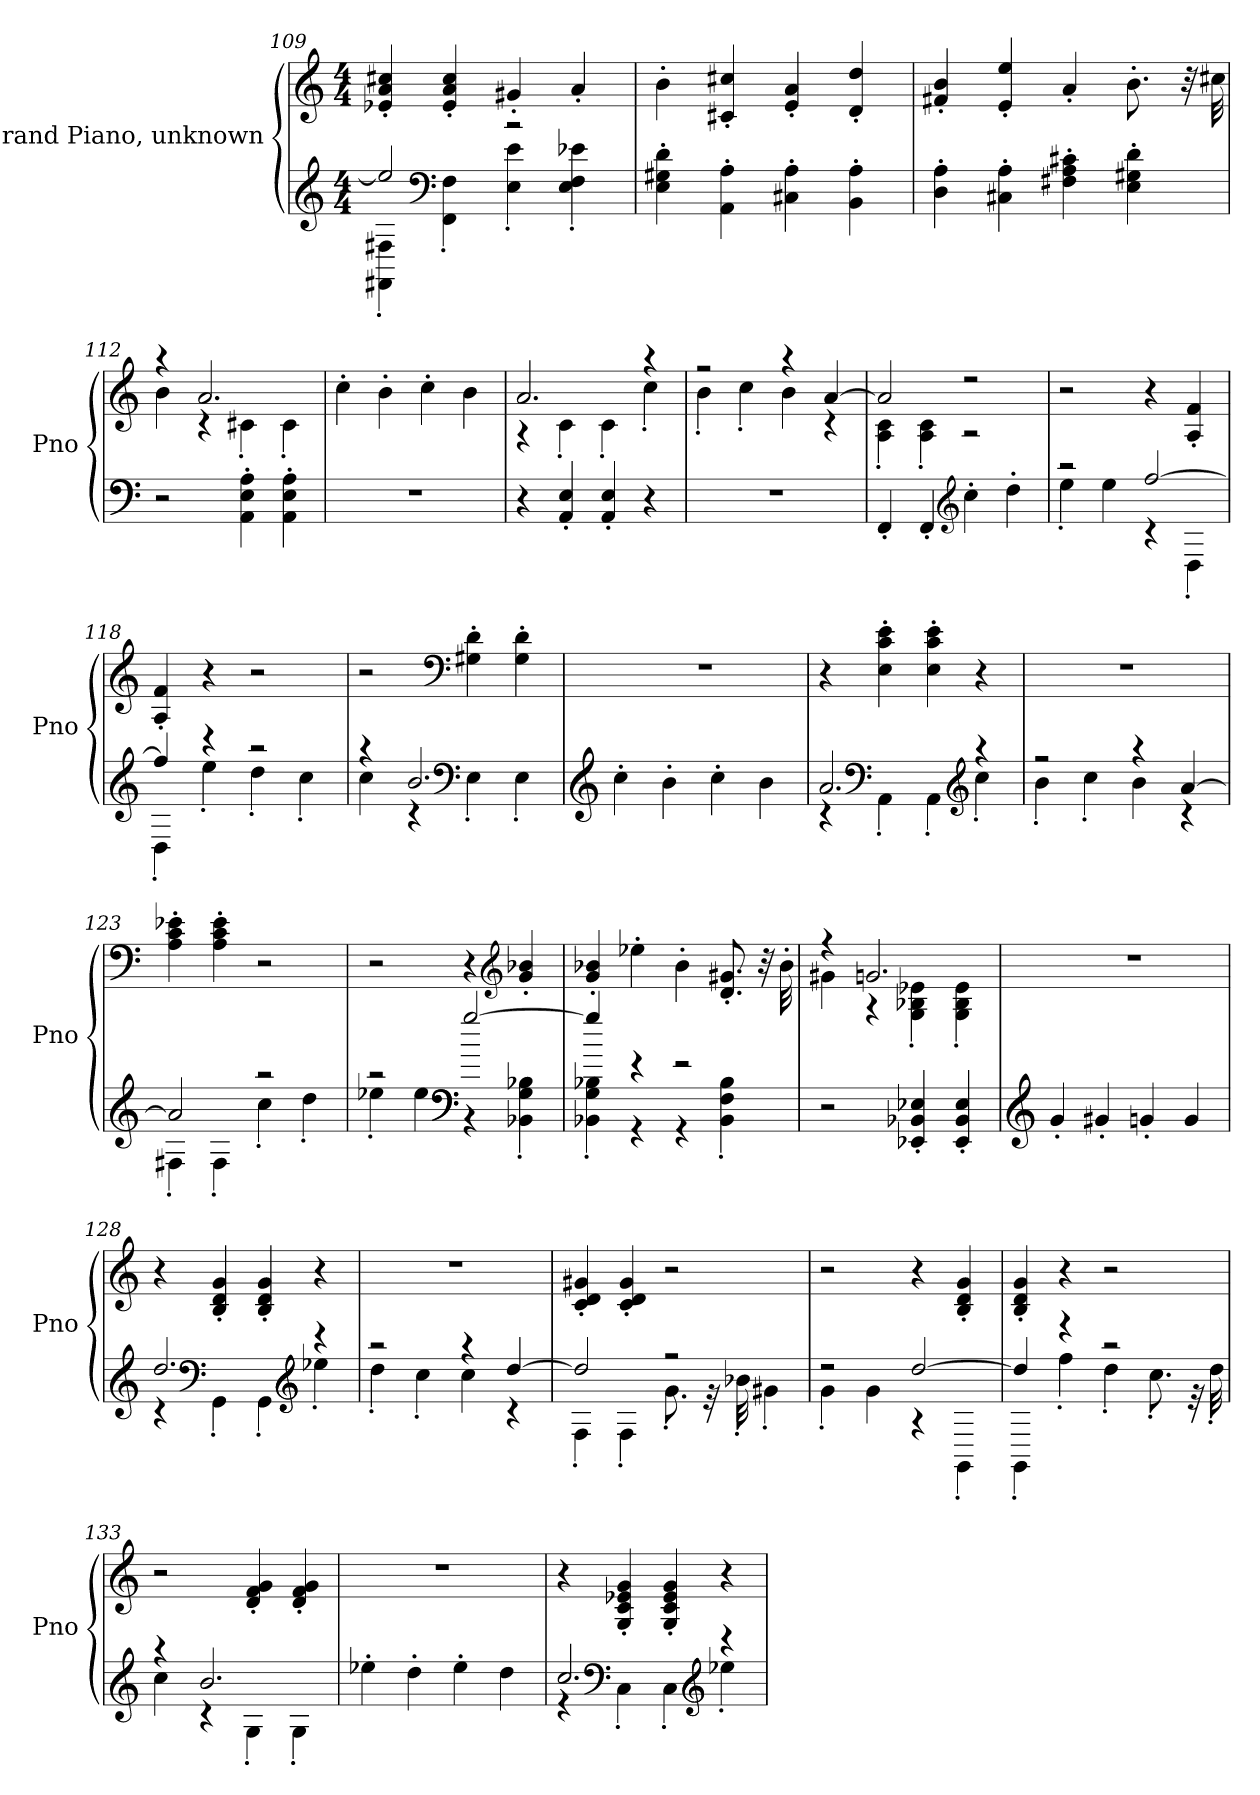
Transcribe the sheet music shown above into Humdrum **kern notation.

**kern	**kern
*part1	*part1
*staff2	*staff1
*I"Grand Piano, unknown	*
*I'Pno	*
!!LO:PB:g=z
*clefG2	*clefG2
*k[]	*k[]
*M4/4	*M4/4
=109	=109
*^	*
2ee-/]	4FF#X\' 4F#X\'	4e-X/' 4a/' 4cc#X/'
*clefF4	*	*
.	4FF#\' 4F#\'	4e-/' 4a/' 4cc#/'
2r	4E\' 4e\'	4g#X'/
.	4E\' 4F#\' 4e-X\'	4a'/
*v	*v	*
=110	=110
4E\' 4G#X\' 4d\'	4b'\
4AA\' 4A\'	4c#X/' 4cc#X/'
4C#X\' 4A\'	4e/' 4a/'
4BB\' 4A\'	4d/' 4dd/'
=111	=111
4D\' 4A\'	4f#X/' 4b/'
4C#X\' 4A\'	4e/' 4ee/'
4F#X\' 4A\' 4c#X\'	4a'/
4E\' 4G#X\' 4d\'	8.b'\
.	32r
.	32cc#X\
=112	=112
*	*^
2r	4r	4b\
.	2.a/	4r
4AA\' 4E\' 4A\'	.	4c#X'\
4AA\' 4E\' 4A\'	.	4c#'\
*	*v	*v
=113	=113
1r	4cc'\
.	4b'\
.	4cc'\
.	4b\
=114	=114
*	*^
4r	2.a/	4r
4AA/' 4E/'	.	4c'\
4AA/' 4E/'	.	4c'\
4r	4r	4cc'\
!!LO:LB:g=z	!!
=115	=115	=115
1r	2r	4b'\
.	.	4cc'\
.	4r	4b\
.	[4a/	4r
=116	=116	=116
4FF'/	2a/]	4A\' 4c\'
4FF'/	.	4A\' 4c\'
*clefG2	*	*
4cc'\	2r	2r
4dd'\	.	.
*	*v	*v
=117	=117
*^	*
2r	4ee'\	2r
.	4ee\	.
[2ff/	4r	4r
.	4D'\	4A/' 4f/'
=118	=118	=118
4ff/]	4D'\	4A/' 4f/'
4r	4ee'\	4r
2r	4dd'\	2r
.	4cc'\	.
=119	=119	=119
4r	4cc\	2r
2.b/	4r	.
*clefF4	*	*clefF4
.	4E'\	4G#X\' 4d\'
.	4E'\	4G#\' 4d\'
*v	*v	*
=120	=120
*clefG2	*
4cc'\	1r
4b'\	.
4cc'\	.
4b\	.
=121	=121
*^	*
2.a/	4r	4r
*clefF4	*	*
.	4AA'\	4E\' 4c\' 4e\'
.	4AA'\	4E\' 4c\' 4e\'
*clefG2	*	*
4r	4cc'\	4r
!!LO:LB:g=z
=122	=122	=122
2r	4b'\	1r
.	4cc'\	.
4r	4b\	.
[4a/	4r	.
=123	=123	=123
2a/]	4F#X'\	4A\' 4c\' 4e-X\'
.	4F#'\	4A\' 4c\' 4e-\'
2r	4cc'\	2r
.	4dd'\	.
=124	=124	=124
2r	4ee-X'\	2r
.	4ee-\	.
*clefF4	*	*
[2gg/	4r	4r
*	*	*clefG2
.	4BB-X\' 4G\' 4B-X\'	4g/' 4b-X/'
=125	=125	=125
4gg/]	4BB-X\' 4G\' 4B-X\'	4g/' 4b-X/'
4r	4r	4ee-X'\
2r	4r	4b-'\
.	4BB-\' 4F\' 4B-\'	8.d/' 8.g#X/'
.	.	32r
.	.	32b-'\
*v	*v	*
=126	=126
*	*^
2r	4r	4g#X\
.	2.gn/	4r
4EE-X/' 4BB-X/' 4E-X/'	.	4G\' 4B-X\' 4e-X\'
4EE-/' 4BB-/' 4E-/'	.	4G\' 4B-\' 4e-\'
*	*v	*v
=127	=127
*clefG2	*
4g'/	1r
4g#X'/	.
4gn'/	.
4g/	.
!!LO:LB:g=z
=128	=128
*^	*
2.dd/	4r	4r
*clefF4	*	*
.	4GG'\	4B/' 4d/' 4g/'
.	4GG'\	4B/' 4d/' 4g/'
*clefG2	*	*
4r	4ee-X'\	4r
=129	=129	=129
2r	4dd'\	1r
.	4cc'\	.
4r	4cc\	.
[4dd/	4r	.
=130	=130	=130
2dd/]	4F'\	4c/' 4d/' 4g#X/'
.	4F'\	4c/' 4d/' 4g#/'
2r	8.g'\	2r
.	32r	.
.	32b-X'\	.
.	4g#X'\	.
=131	=131	=131
2r	4g'\	2r
.	4g\	.
[2dd/	4r	4r
.	4GG'\	4B/' 4d/' 4g/'
=132	=132	=132
4dd/]	4GG'\	4B/' 4d/' 4g/'
4r	4ff'\	4r
2r	4dd'\	2r
.	8.cc'\	.
.	32r	.
.	32dd'\	.
=133	=133	=133
4r	4cc\	2r
2.b/	4r	.
.	4G'\	4d/' 4f/' 4g/'
.	4G'\	4d/' 4f/' 4g/'
*v	*v	*
=134	=134
4ee-X'\	1r
4dd'\	.
4ee-'\	.
4dd\	.
!!LO:LB:g=z
=135	=135
*^	*
2.cc/	4r	4r
*clefF4	*	*
.	4C'\	4G/' 4c/' 4e-X/' 4g/'
.	4C'\	4G/' 4c/' 4e-/' 4g/'
*clefG2	*	*
4r	4ee-X'\	4r
*v	*v	*
=	=
*-	*-
